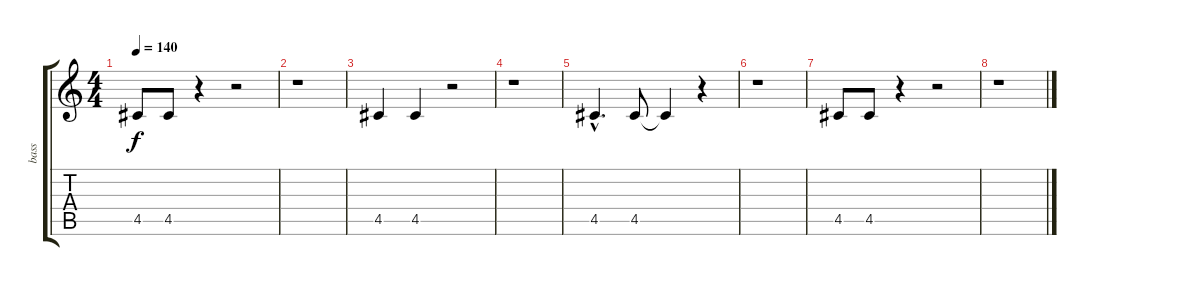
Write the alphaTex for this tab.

\track ("bass" "bass") {instrument electricbasspick}
\staff {score tabs}
\tuning (E4 B3 G3 D3 A2 E2) {hide}
\ts (4 4)
\tempo 140
\clef g2
\ks c
4.5.8{dy f} 4.5.8 r.4 r.2 |
r.1 |
4.5.4 4.5.4 r.2 |
r.1 |
4.5{hac}.4{d} 4.5.8 4.5{t}.4 r.4 |
r.1 |
4.5.8 4.5.8 r.4 r.2 |
r.1
